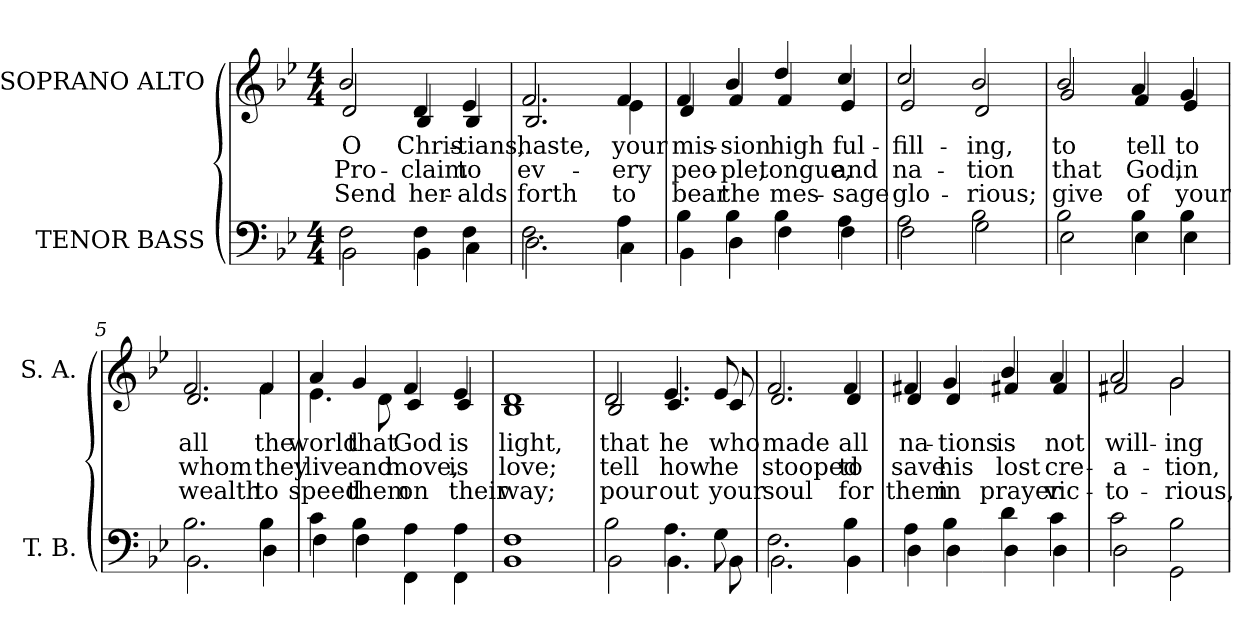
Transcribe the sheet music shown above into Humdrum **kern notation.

**kern	**kern	**text	**text	**text
*part2	*part1	*part1	*part1	*part1
*staff2	*staff1	*staff1	*staff1	*staff1
*I"TENOR BASS	*I"SOPRANO ALTO	*	*	*
*I'T. B.	*I'S. A.	*	*	*
!!LO:PB:g=z
*clefF4	*clefG2	*	*	*
*k[b-e-]	*k[b-e-]	*	*	*
*B-:	*B-:	*	*	*
*M4/4	*M4/4	*	*	*
=	=	=	=	=
*^	*	*	*	*
!	!	!LO:TX:b:cj:t=1	!	!	!
!	!	!LO:TX:b:cj:t=2	!	!	!
!	!	!LO:TX:b:cj:t=3	!	!	!
!	!	!	!LO:LY:b:color=#000000	!LO:LY:b:color=#000000	!LO:LY:b:color=#000000
*	*	*^	*	*	*
2Fi\	2BB-i\	2b-i/	2di/	O	Pro-	Send
!	!	!	!	!LO:LY:b:color=#000000	!LO:LY:b:color=#000000	!LO:LY:b:color=#000000
4Fi\	4BB-i\	4di/	4B-i/	Chris-	-claim	her-
!	!	!	!	!LO:LY:b:color=#000000	!LO:LY:b:color=#000000	!LO:LY:b:color=#000000
4Fi\	4Ci\	4e-i/	4B-i/	-tians,	to	-alds
=1	=1	=1	=1	=1	=1	=1
!	!	!	!	!LO:LY:b:color=#000000	!LO:LY:b:color=#000000	!LO:LY:b:color=#000000
2.Fi\	2.Di\	2.fi/	2.B-i/	haste,	ev-	forth
!	!	!	!	!LO:LY:b:color=#000000	!LO:LY:b:color=#000000	!LO:LY:b:color=#000000
4Ai\	4Ci\	4fi/	4e-i\	your	-ery	to
=2	=2	=2	=2	=2	=2	=2
!	!	!	!	!LO:LY:b:color=#000000	!LO:LY:b:color=#000000	!LO:LY:b:color=#000000
4B-i\	4BB-i\	4fi/	4di/	mis-	peo-	bear
!	!	!	!	!LO:LY:b:color=#000000	!LO:LY:b:color=#000000	!LO:LY:b:color=#000000
4B-i\	4Di\	4b-i/	4fi/	-sion	-ple,	the
!	!	!	!	!LO:LY:b:color=#000000	!LO:LY:b:color=#000000	!LO:LY:b:color=#000000
4B-i\	4Fi\	4ddi/	4fi/	high	tongue,	mes-
!	!	!	!	!LO:LY:b:color=#000000	!LO:LY:b:color=#000000	!LO:LY:b:color=#000000
4Ai\	4Fi\	4cci/	4e-i/	ful-	and	-sage
=3	=3	=3	=3	=3	=3	=3
!	!	!	!	!LO:LY:b:color=#000000	!LO:LY:b:color=#000000	!LO:LY:b:color=#000000
2Ai\	2Fi\	2cci/	2e-i/	-fill-	na-	glo-
!	!	!	!	!LO:LY:b:color=#000000	!LO:LY:b:color=#000000	!LO:LY:b:color=#000000
2B-i\	2Gi\	2b-i/	2di/	-ing,	-tion	-rious;
=4	=4	=4	=4	=4	=4	=4
!	!	!	!	!LO:LY:b:color=#000000	!LO:LY:b:color=#000000	!LO:LY:b:color=#000000
2B-i\	2E-i\	2b-i/	2gi/	to	that	give
!	!	!	!	!LO:LY:b:color=#000000	!LO:LY:b:color=#000000	!LO:LY:b:color=#000000
4B-i\	4E-i\	4ai/	4fi/	tell	God,	of
!	!	!	!	!LO:LY:b:color=#000000	!LO:LY:b:color=#000000	!LO:LY:b:color=#000000
4B-i\	4E-i\	4gi/	4e-i/	to	in	your
!!LO:LB:g=z	!!
=5	=5	=5	=5	=5	=5	=5
!	!	!	!	!LO:LY:b:color=#000000	!LO:LY:b:color=#000000	!LO:LY:b:color=#000000
2.B-i\	2.BB-i\	2.fi/	2.di/	all	whom	wealth
!	!	!	!	!LO:LY:b:color=#000000	!LO:LY:b:color=#000000	!LO:LY:b:color=#000000
4B-i\	4Di\	4fi/	4fi\	the	they	to
=6	=6	=6	=6	=6	=6	=6
!	!	!	!	!LO:LY:b:color=#000000	!LO:LY:b:color=#000000	!LO:LY:b:color=#000000
4ci\	4Fi\	4ai/	4.e-i\	world	live	speed
!	!	!	!	!LO:LY:b:color=#000000	!LO:LY:b:color=#000000	!LO:LY:b:color=#000000
4B-i\	4Fi\	4gi/	.	that	and	them
.	.	.	8di\	.	.	.
!	!	!	!	!LO:LY:b:color=#000000	!LO:LY:b:color=#000000	!LO:LY:b:color=#000000
4Ai\	4FFi\	4fi/	4ci/	God	move,	on
!	!	!	!	!LO:LY:b:color=#000000	!LO:LY:b:color=#000000	!LO:LY:b:color=#000000
4Ai\	4FFi\	4e-i/	4ci/	is	is	their
=7	=7	=7	=7	=7	=7	=7
!	!	!	!	!LO:LY:b:color=#000000	!LO:LY:b:color=#000000	!LO:LY:b:color=#000000
1Fi	1BB-i	1di	1B-i	light,	love;	way;
=8	=8	=8	=8	=8	=8	=8
!	!	!	!	!LO:LY:b:color=#000000	!LO:LY:b:color=#000000	!LO:LY:b:color=#000000
2B-i\	2BB-i\	2di/	2B-i/	that	tell	pour
!	!	!	!	!LO:LY:b:color=#000000	!LO:LY:b:color=#000000	!LO:LY:b:color=#000000
4.Ai\	4.BB-i\	4.e-i/	4.ci/	he	how	out
!	!	!	!	!LO:LY:b:color=#000000	!LO:LY:b:color=#000000	!LO:LY:b:color=#000000
8Gi\	8BB-i\	8e-i/	8ci/	who	he	your
=9	=9	=9	=9	=9	=9	=9
!	!	!	!	!LO:LY:b:color=#000000	!LO:LY:b:color=#000000	!LO:LY:b:color=#000000
2.Fi\	2.BB-i\	2.fi/	2.di/	made	stooped	soul
!	!	!	!	!LO:LY:b:color=#000000	!LO:LY:b:color=#000000	!LO:LY:b:color=#000000
4B-i\	4BB-i\	4fi/	4di/	all	to	for
=10	=10	=10	=10	=10	=10	=10
!	!	!	!	!LO:LY:b:color=#000000	!LO:LY:b:color=#000000	!LO:LY:b:color=#000000
4Ai\	4Di\	4f#Xi/	4di/	na-	save	them
!	!	!	!	!LO:LY:b:color=#000000	!LO:LY:b:color=#000000	!LO:LY:b:color=#000000
4B-i\	4Di\	4gi/	4di/	-tions	his	in
!!LO:LB:g=z	!!
=11-	=11-	=11-	=11-	=11-	=11-	=11-
!	!	!	!	!LO:LY:b:color=#000000	!LO:LY:b:color=#000000	!LO:LY:b:color=#000000
4di\	4Di\	4b-i/	4f#Xi/	is	lost	prayer
!	!	!	!	!LO:LY:b:color=#000000	!LO:LY:b:color=#000000	!LO:LY:b:color=#000000
4ci\	4Di\	4ai/	4f#i/	not	cre-	vic-
=12	=12	=12	=12	=12	=12	=12
!	!	!	!	!LO:LY:b:color=#000000	!LO:LY:b:color=#000000	!LO:LY:b:color=#000000
2ci\	2Di\	2ai/	2f#Xi/	will-	-a-	-to-
!	!	!	!	!LO:LY:b:color=#000000	!LO:LY:b:color=#000000	!LO:LY:b:color=#000000
2B-i\	2GGi\	2gi/	2gi\	-ing	-tion,	-rious,
*v	*v	*	*	*	*	*
*	*v	*v	*	*	*
=	=	=	=	=
*-	*-	*-	*-	*-
